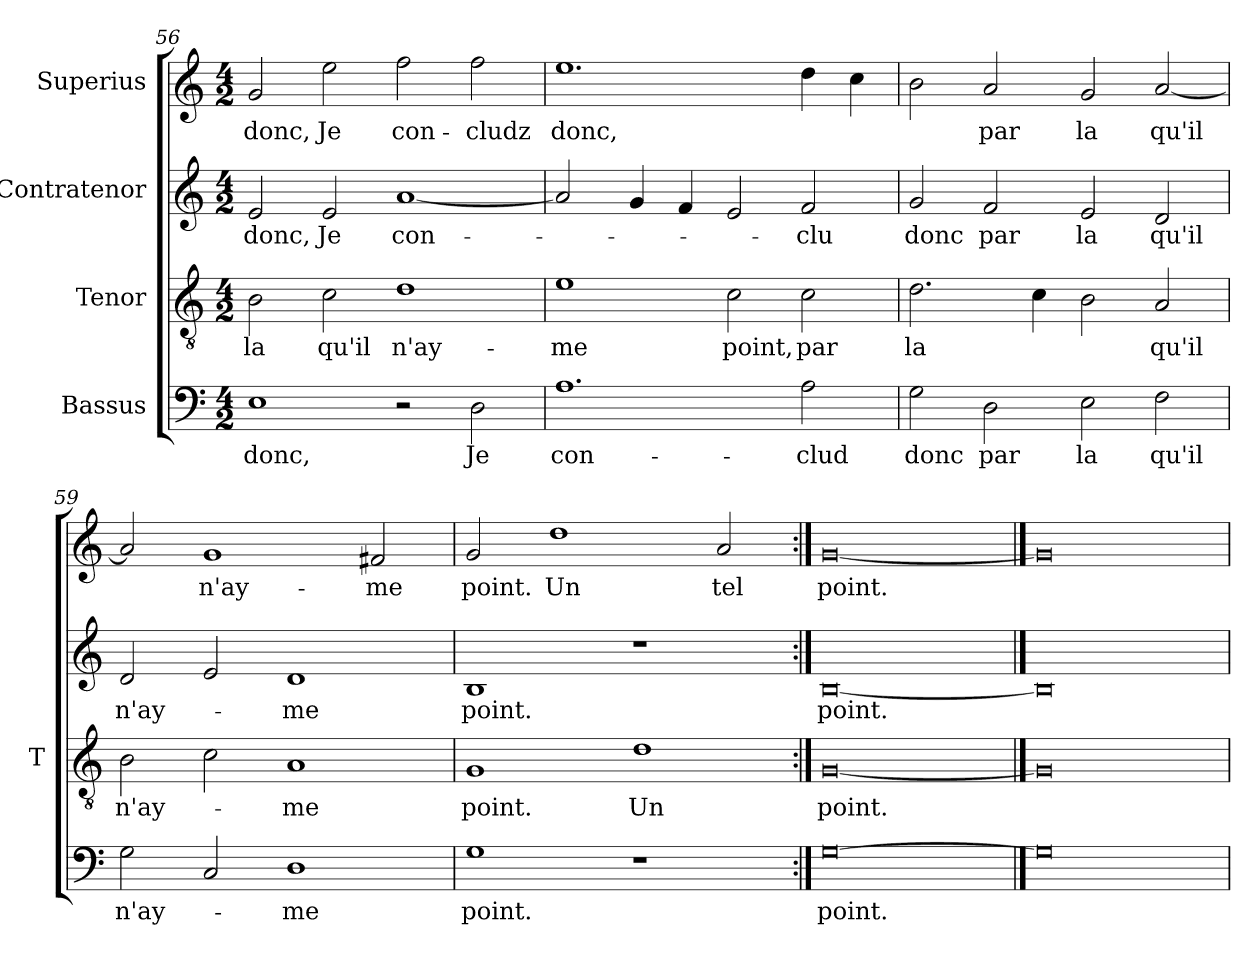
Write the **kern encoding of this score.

**kern	**text	**kern	**text	**kern	**text	**kern	**text
*part4	*part4	*part3	*part3	*part2	*part2	*part1	*part1
*staff4	*staff4	*staff3	*staff3	*staff2	*staff2	*staff1	*staff1
*I"Bassus	*	*I"Tenor	*	*I"Contratenor	*	*I"Superius	*
*	*	*I'T	*	*	*	*	*
*clefF4	*	*clefGv2	*	*clefG2	*	*clefG2	*
*k[]	*	*k[]	*	*k[]	*	*k[]	*
*M4/2	*	*M4/2	*	*M4/2	*	*M4/2	*
=56	=56	=56	=56	=56	=56	=56	=56
1E	-donc,	2B	-la	2e	-donc,	2g	-donc,
.	.	2c	-qu'il	2e	-Je	2ee	-Je
2r	.	1d	n'ay-	[1a	con-	2ff	con-
2D	-Je	.	.	.	.	2ff	-cludz
=57	=57	=57	=57	=57	=57	=57	=57
1.A	con-	1e	-me	2a]	.	1.ee	-donc,
.	.	.	.	4g	.	.	.
.	.	.	.	4f	.	.	.
.	.	2c	-point,	2e	.	.	.
2A	-clud	2c	-par	2f	-clu	4dd	.
.	.	.	.	.	.	4cc	.
=58	=58	=58	=58	=58	=58	=58	=58
2G	-donc	2.d	-la	2g	-donc	2b	.
2D	-par	.	.	2f	-par	2a	-par
.	.	4c	.	.	.	.	.
2E	-la	2B	.	2e	-la	2g	-la
2F	-qu'il	2A	-qu'il	2d	-qu'il	[2a	-qu'il
=59	=59	=59	=59	=59	=59	=59	=59
2G	n'ay-	2B	n'ay-	2d	n'ay-	2a]	.
2C	.	2c	.	2e	.	1g	n'ay-
1D	-me	1A	-me	1d	-me	.	.
.	.	.	.	.	.	2f#X	-me
=60	=60	=60	=60	=60	=60	=60	=60
1G	-point.	1G	-point.	1B	-point.	2g	-point.
.	.	.	.	.	.	1dd	-Un
1r	.	1d	-Un	1r	.	.	.
.	.	.	.	.	.	2a	-tel
=61:|!	=61:|!	=61:|!	=61:|!	=61:|!	=61:|!	=61:|!	=61:|!
[0G	-point.	[0G	-point.	[0B	-point.	[0g	-point.
==62	==62	==62	==62	==62	==62	==62	==62
0G]	.	0G]	.	0B]	.	0g]	.
=	=	=	=	=	=	=	=
*-	*-	*-	*-	*-	*-	*-	*-
